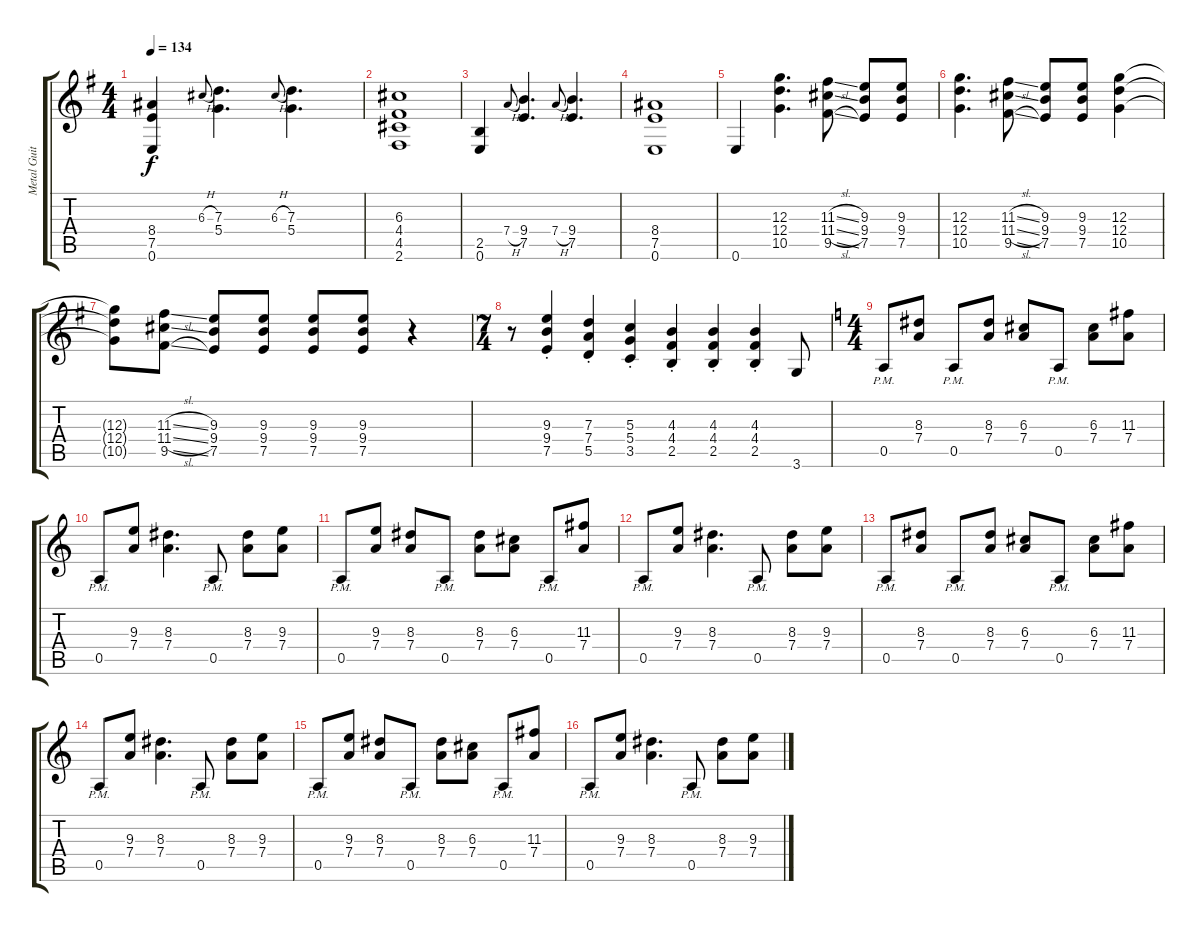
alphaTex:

\track ("Metal Guitar 2" "Metal Guit") {instrument distortionguitar}
\staff {score tabs}
\tuning (E4 B3 G3 D3 A2 E2) {hide}
\ts (4 4)
\tempo 134
\clef g2
\ks g
(8.4{t} 7.5{t} 0.6{t}).4{dy f} 6.3{h}.8{gr onbeat} (7.3 5.4).4{d} 6.3{h}.8{gr onbeat} (7.3 5.4).4{d} |
(6.3 4.4 4.5 2.6).1 |
(2.5 0.6).4 7.4{h}.8{gr onbeat} (9.4 7.5).4{d} 7.4{h}.8{gr onbeat} (9.4 7.5).4{d} |
(8.4 7.5 0.6).1 |
0.6.4 (12.3 12.4 10.5).4{d} (11.3{sl} 11.4{sl} 9.5{sl}).8 (9.3 9.4 7.5).8 (9.3 9.4 7.5).8 |
(12.3 12.4 10.5).4{d} (11.3{sl} 11.4{sl} 9.5{sl}).8 (9.3 9.4 7.5).8 (9.3 9.4 7.5).8 (12.3 12.4 10.5).4 |
(12.3{t} 12.4{t} 10.5{t}).8 (11.3{sl} 11.4{sl} 9.5{sl}).8 (9.3 9.4 7.5).8 (9.3 9.4 7.5).8 (9.3 9.4 7.5).8 (9.3 9.4 7.5).8 r.4 |
\ts (7 4)
r.8 (9.3{st} 9.4{st} 7.5{st}).4 (7.3{st} 7.4{st} 5.5{st}).4 (5.3{st} 5.4{st} 3.5{st}).4 (4.3{st} 4.4{st} 2.5{st}).4 (4.3{st} 4.4{st} 2.5{st}).4 (4.3{st} 4.4{st} 2.5{st}).4 3.6.8 |
\ts (4 4)
\ks c
0.5{pm}.8 (8.3 7.4).8 0.5{pm}.8 (8.3 7.4).8 (6.3 7.4).8 0.5{pm}.8 (6.3 7.4).8 (11.3 7.4).8 |
0.5{pm}.8 (9.3 7.4).8 (8.3 7.4).4{d} 0.5{pm}.8 (8.3 7.4).8 (9.3 7.4).8 |
0.5{pm}.8 (9.3 7.4).8 (8.3 7.4).8 0.5{pm}.8 (8.3 7.4).8 (6.3 7.4).8 0.5{pm}.8 (11.3 7.4).8 |
0.5{pm}.8 (9.3 7.4).8 (8.3 7.4).4{d} 0.5{pm}.8 (8.3 7.4).8 (9.3 7.4).8 |
0.5{pm}.8 (8.3 7.4).8 0.5{pm}.8 (8.3 7.4).8 (6.3 7.4).8 0.5{pm}.8 (6.3 7.4).8 (11.3 7.4).8 |
0.5{pm}.8 (9.3 7.4).8 (8.3 7.4).4{d} 0.5{pm}.8 (8.3 7.4).8 (9.3 7.4).8 |
0.5{pm}.8 (9.3 7.4).8 (8.3 7.4).8 0.5{pm}.8 (8.3 7.4).8 (6.3 7.4).8 0.5{pm}.8 (11.3 7.4).8 |
0.5{pm}.8 (9.3 7.4).8 (8.3 7.4).4{d} 0.5{pm}.8 (8.3 7.4).8 (9.3 7.4).8
